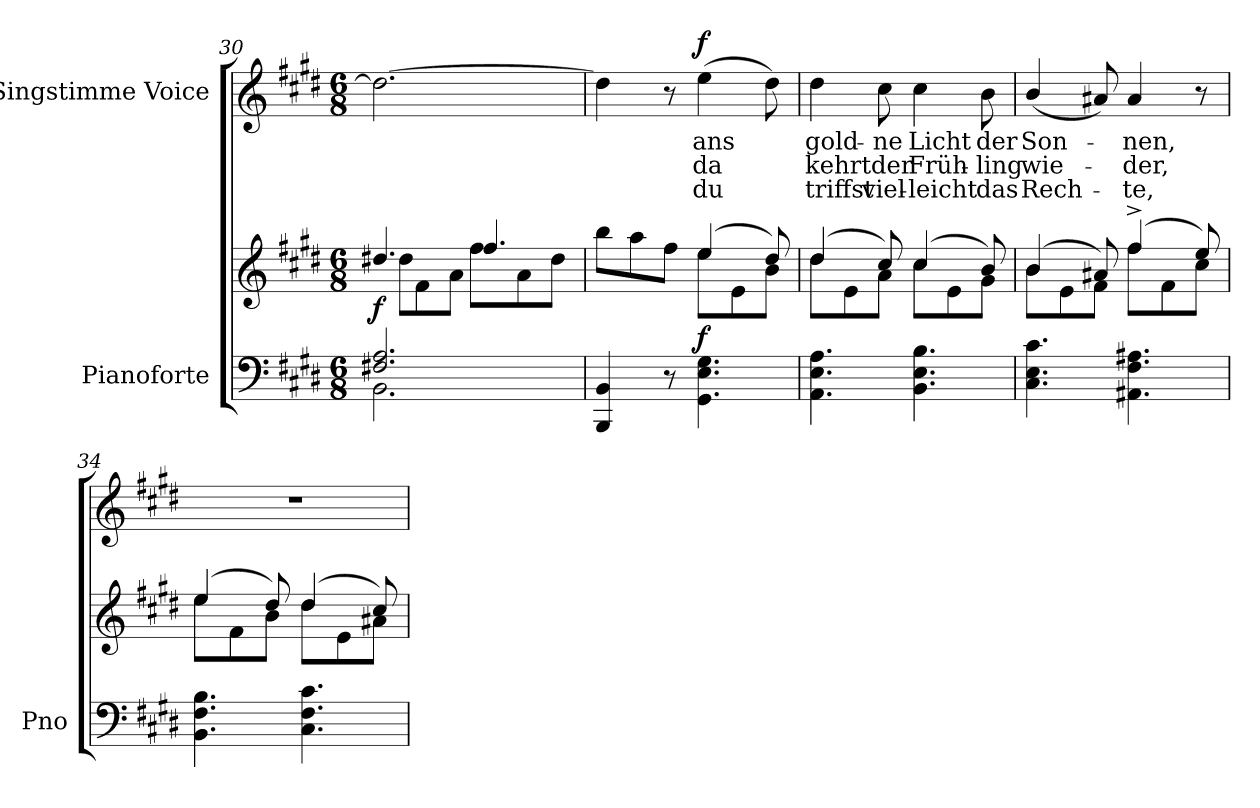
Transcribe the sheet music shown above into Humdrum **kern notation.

**kern	**kern	**dynam	**kern	**text	**text	**text	**dynam
*part2	*part2	*part2	*part1	*part1	*part1	*part1	*part1
*staff3	*staff2	*staff2/3	*staff1	*staff1	*staff1	*staff1	*staff1
*I"Pianoforte	*	*	*I"Singstimme Voice	*	*	*	*
*I'Pno	*	*	*	*	*	*	*
*clefF4	*clefG2	*	*clefG2	*	*	*	*
*k[f#c#g#d#]	*k[f#c#g#d#]	*	*k[f#c#g#d#]	*	*	*	*
*M6/8	*M6/8	*	*M6/8	*	*	*	*
=30	=30	=30	=30	=30	=30	=30	=30
*^	*^	*	*	*	*	*	*
!	!	!	!LO:N:head=solid	!LO:DY:a=2	!	!	!	!	!
2.F#X/ 2.A/	2.BB\	4.dd#X/	8dd#\L	f	2.dd#\_	.	.	.	.
.	.	.	8f#\	.	.	.	.	.	.
.	.	.	8a\J	.	.	.	.	.	.
!	!	!	!LO:N:head=solid	!	!	!	!	!	!
.	.	4.ff#/	8ff#\L	.	.	.	.	.	.
.	.	.	8a\	.	.	.	.	.	.
.	.	.	8dd#\J	.	.	.	.	.	.
*v	*v	*	*	*	*	*	*	*	*
!!LO:LB:g=z
=31	=31	=31	=31	=31	=31	=31	=31	=31
4BBB/ 4BB/	8bb\L	8ryy	.	4dd#\]	.	.	.	.
.	8aa\	8ryy	.	.	.	.	.	.
8r	8ff#\J	8ryy	.	8r	.	.	.	.
!	!	!	!LO:DY:a=2	!	!LO:LY:b	!LO:LY:b	!LO:LY:b	!LO:DY:a
4.GG#\ 4.E\ 4.G#\	(>4ee/	8ee\L	f	(>4ee\	ans	da	du	f
.	.	8e\	.	.	.	.	.	.
.	8dd#/)	8b\J	.	8dd#\)	.	.	.	.
=32	=32	=32	=32	=32	=32	=32	=32	=32
!	!	!	!	!	!LO:LY:b	!LO:LY:b	!LO:LY:b	!
4.AA\ 4.E\ 4.A\	(>4dd#/	8dd#\L	.	4dd#\	gold-	kehrt	triffst	.
.	.	8e\	.	.	.	.	.	.
!	!	!	!	!	!LO:LY:b	!LO:LY:b	!LO:LY:b	!
.	8cc#/)	8a\J	.	8cc#\	-ne	der	viel-	.
!	!	!	!	!	!LO:LY:b	!LO:LY:b	!LO:LY:b	!
4.BB\ 4.E\ 4.B\	(>4cc#/	8cc#\L	.	4cc#\	Licht	Früh-	-leicht	.
.	.	8e\	.	.	.	.	.	.
!	!	!	!	!	!LO:LY:b	!LO:LY:b	!LO:LY:b	!
.	8b/)	8g#\J	.	8b\	der	-ling	das	.
=33	=33	=33	=33	=33	=33	=33	=33	=33
!	!	!	!	!	!LO:LY:b	!LO:LY:b	!LO:LY:b	!
4.C#\ 4.E\ 4.c#\	(>4b/	8b\L	.	(<4b/	Son-	wie-	Rech-	.
.	.	8e\	.	.	.	.	.	.
.	8a#X/)	8f#\J	.	8a#X/)	.	.	.	.
!	!	!	!	!	!LO:LY:b	!LO:LY:b	!LO:LY:b	!
4.AA#X\ 4.F#\ 4.A#X\	(>4ff#^/	8ff#\L	.	4a#/	-nen,	-der,	-te,	.
.	.	8f#\	.	.	.	.	.	.
.	8ee/)	8cc#\J	.	8r	.	.	.	.
=34	=34	=34	=34	=34	=34	=34	=34	=34
4.BB\ 4.F#\ 4.B\	(>4ee/	8ee\L	.	2.r	.	.	.	.
.	.	8f#\	.	.	.	.	.	.
.	8dd#/)	8b\J	.	.	.	.	.	.
4.C#\ 4.F#\ 4.c#\	(>4dd#/	8dd#\L	.	.	.	.	.	.
.	.	8e\	.	.	.	.	.	.
.	8cc#/)	8a#X\J	.	.	.	.	.	.
*	*v	*v	*	*	*	*	*	*
=	=	=	=	=	=	=	=
*-	*-	*-	*-	*-	*-	*-	*-
